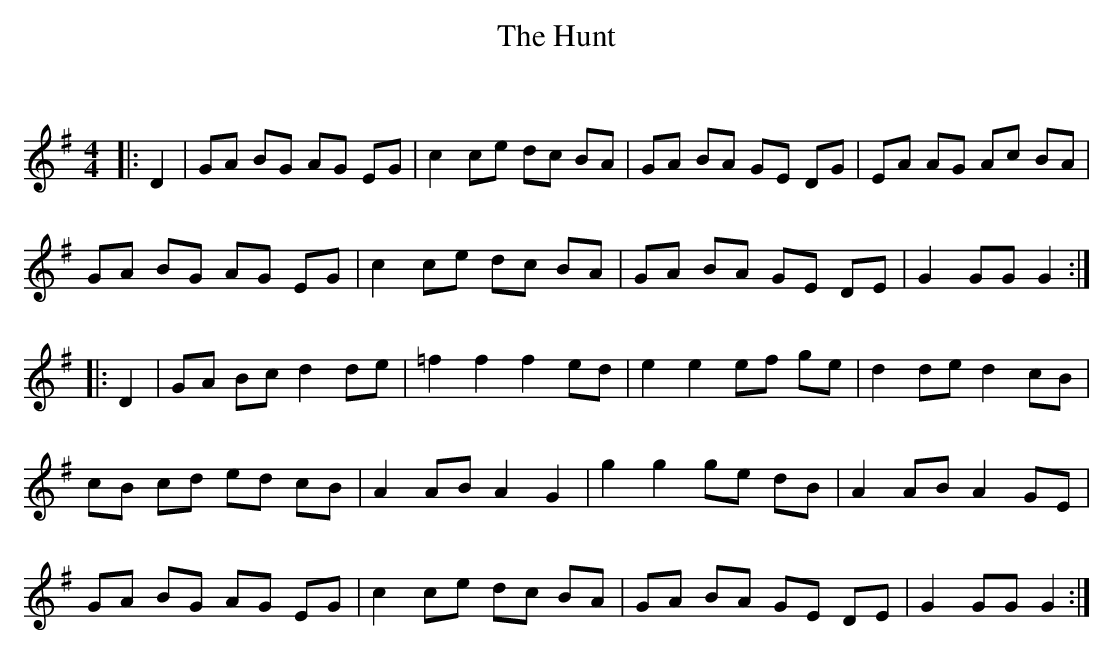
X:1
T: The Hunt
C:
Q: 232
K:G
M:4/4
L:1/8
|:D2|GA BG AG EG|c2 ce dc BA|GA BA GE DG|EA AG Ac BA|
GA BG AG EG|c2 ce dc BA|GA BA GE DE|G2 GG G2:|
|:D2|GA Bc d2 de|=f2 f2 f2 ed|e2 e2 ef ge|d2 de d2 cB|
cB cd ed cB|A2 AB A2 G2|g2 g2 ge dB|A2 AB A2 GE|
GA BG AG EG|c2 ce dc BA|GA BA GE DE|G2 GG G2:|
